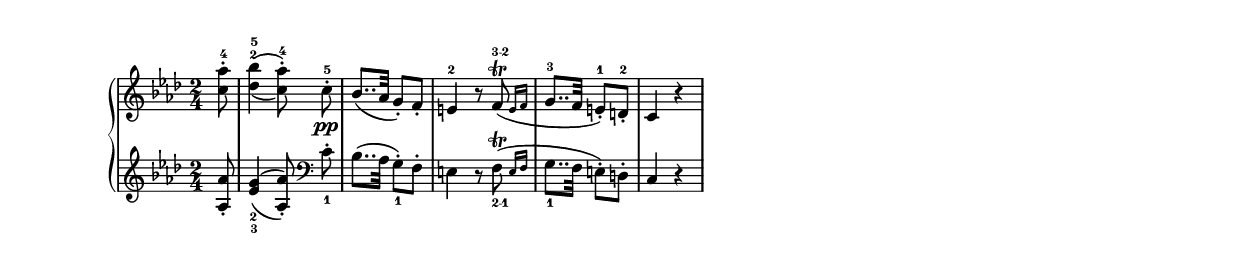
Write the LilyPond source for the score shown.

% Do not edit this file; it is automatically
% generated from Documentation/snippets/new
% This file is in the public domain.
%% Note: this file works from version 2.12.0
\version "2.13.10"
\include "english.ly"
#(set-global-staff-size 15)
\paper {
  ragged-right = ##t
  line-width = 17\cm
  indent = 0\cm
}


\header {
  lsrtags = "headwords"
  texidoc = ""
  doctitle = "headword"
} % begin verbatim


\layout {
  \context {
    \Score
    \override PaperColumn #'keep-inside-line = ##t
    \override NonMusicalPaperColumn #'keep-inside-line = ##t
  }
}

% NR 1.7 Editorial annotations

% Beethoven, Op. 31, No. 3
% Piano sonata 18, Movt II, Scherzo
% Measures 9 - 14

\new PianoStaff <<

  % RH Staff
  \new Staff {
    \clef treble
    \key af \major
    \time 2/4
    \set Staff.fingeringOrientations = #'(up)
    \set Score.currentBarNumber = #9
    \partial 8
    <af''-4 c''>8 \staccato
    |
    \set doubleSlurs = ##t
    <bf''-5 df''-2>4 (
    <af''-4 c''>8 \staccato )
    \noBeam
    c''8-5 \staccato \pp
    |
    \set doubleSlurs = ##f
    bf'8.. (
    af'32
    g'8 ) \staccato
    f'8 \staccato
    |
    e'4-2
    r8
    \once \override Script #'script-priority = #-100
    \afterGrace
    f'8 ( \trill ^ \markup { \finger "3-2" }
    { e'16 [ f'16 ] }
    |
    g'8..-3
    f'32
    e'8-1 ) \staccato
    d'8-2 \staccato
    |
    c'4
    r4
  }

  % LH Staff
  \new Staff {
    \key af \major
    \clef treble
    \override Fingering #'direction = #down
    \set Staff.fingeringOrientations = #'(down)
    \partial 8
    <af' af>8 \staccato
    \set doubleSlurs = ##t
    <g'-2 ef'-3>4 (
    <af' af>8 ) \staccato
    \noBeam
    \clef bass
    c'8-1 \staccato
    |
    \set doubleSlurs = ##f
    bf8.. (
    af32
    g8-1 ) \staccato
    f8 \staccato
    |
    e4
    r8
    \afterGrace
    f8 ( \trill _ \markup { \finger "2-1" }
    { e16 [ f16 ] }
    |
    g8..-1
    f32
    e8 ) \staccato
    d8 \staccato
    |
    c4
    r4
  }

>>
